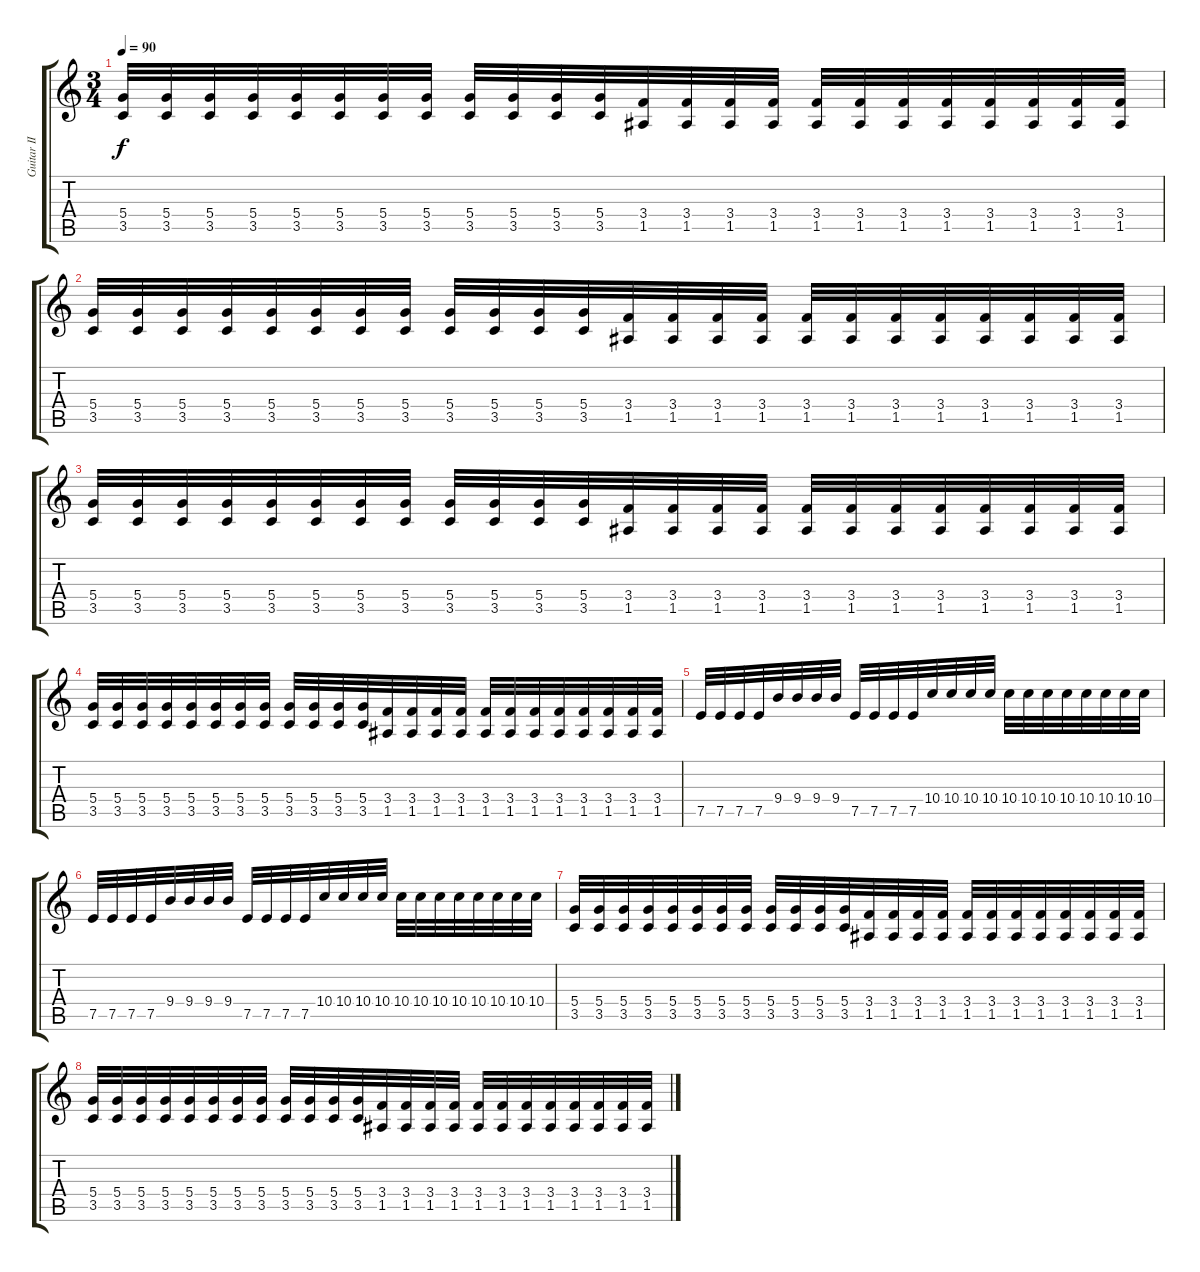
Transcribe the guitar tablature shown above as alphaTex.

\track ("Guitar II" "Guitar II") {instrument distortionguitar}
\staff {score tabs}
\tuning (E4 B3 G3 D3 A2 E2) {hide}
\ts (3 4)
\tempo 90
\clef g2
\ks c
(5.4 3.5).32{dy f} (5.4 3.5).32 (5.4 3.5).32 (5.4 3.5).32 (5.4 3.5).32 (5.4 3.5).32 (5.4 3.5).32 (5.4 3.5).32 (5.4 3.5).32 (5.4 3.5).32 (5.4 3.5).32 (5.4 3.5).32 (3.4 1.5).32 (3.4 1.5).32 (3.4 1.5).32 (3.4 1.5).32 (3.4 1.5).32 (3.4 1.5).32 (3.4 1.5).32 (3.4 1.5).32 (3.4 1.5).32 (3.4 1.5).32 (3.4 1.5).32 (3.4 1.5).32 |
(5.4 3.5).32 (5.4 3.5).32 (5.4 3.5).32 (5.4 3.5).32 (5.4 3.5).32 (5.4 3.5).32 (5.4 3.5).32 (5.4 3.5).32 (5.4 3.5).32 (5.4 3.5).32 (5.4 3.5).32 (5.4 3.5).32 (3.4 1.5).32 (3.4 1.5).32 (3.4 1.5).32 (3.4 1.5).32 (3.4 1.5).32 (3.4 1.5).32 (3.4 1.5).32 (3.4 1.5).32 (3.4 1.5).32 (3.4 1.5).32 (3.4 1.5).32 (3.4 1.5).32 |
(5.4 3.5).32 (5.4 3.5).32 (5.4 3.5).32 (5.4 3.5).32 (5.4 3.5).32 (5.4 3.5).32 (5.4 3.5).32 (5.4 3.5).32 (5.4 3.5).32 (5.4 3.5).32 (5.4 3.5).32 (5.4 3.5).32 (3.4 1.5).32 (3.4 1.5).32 (3.4 1.5).32 (3.4 1.5).32 (3.4 1.5).32 (3.4 1.5).32 (3.4 1.5).32 (3.4 1.5).32 (3.4 1.5).32 (3.4 1.5).32 (3.4 1.5).32 (3.4 1.5).32 |
(5.4 3.5).32 (5.4 3.5).32 (5.4 3.5).32 (5.4 3.5).32 (5.4 3.5).32 (5.4 3.5).32 (5.4 3.5).32 (5.4 3.5).32 (5.4 3.5).32 (5.4 3.5).32 (5.4 3.5).32 (5.4 3.5).32 (3.4 1.5).32 (3.4 1.5).32 (3.4 1.5).32 (3.4 1.5).32 (3.4 1.5).32 (3.4 1.5).32 (3.4 1.5).32 (3.4 1.5).32 (3.4 1.5).32 (3.4 1.5).32 (3.4 1.5).32 (3.4 1.5).32 |
7.5.32 7.5.32 7.5.32 7.5.32 9.4.32 9.4.32 9.4.32 9.4.32 7.5.32 7.5.32 7.5.32 7.5.32 10.4.32 10.4.32 10.4.32 10.4.32 10.4.32 10.4.32 10.4.32 10.4.32 10.4.32 10.4.32 10.4.32 10.4.32 |
7.5.32 7.5.32 7.5.32 7.5.32 9.4.32 9.4.32 9.4.32 9.4.32 7.5.32 7.5.32 7.5.32 7.5.32 10.4.32 10.4.32 10.4.32 10.4.32 10.4.32 10.4.32 10.4.32 10.4.32 10.4.32 10.4.32 10.4.32 10.4.32 |
(5.4 3.5).32 (5.4 3.5).32 (5.4 3.5).32 (5.4 3.5).32 (5.4 3.5).32 (5.4 3.5).32 (5.4 3.5).32 (5.4 3.5).32 (5.4 3.5).32 (5.4 3.5).32 (5.4 3.5).32 (5.4 3.5).32 (3.4 1.5).32 (3.4 1.5).32 (3.4 1.5).32 (3.4 1.5).32 (3.4 1.5).32 (3.4 1.5).32 (3.4 1.5).32 (3.4 1.5).32 (3.4 1.5).32 (3.4 1.5).32 (3.4 1.5).32 (3.4 1.5).32 |
(5.4 3.5).32 (5.4 3.5).32 (5.4 3.5).32 (5.4 3.5).32 (5.4 3.5).32 (5.4 3.5).32 (5.4 3.5).32 (5.4 3.5).32 (5.4 3.5).32 (5.4 3.5).32 (5.4 3.5).32 (5.4 3.5).32 (3.4 1.5).32 (3.4 1.5).32 (3.4 1.5).32 (3.4 1.5).32 (3.4 1.5).32 (3.4 1.5).32 (3.4 1.5).32 (3.4 1.5).32 (3.4 1.5).32 (3.4 1.5).32 (3.4 1.5).32 (3.4 1.5).32
